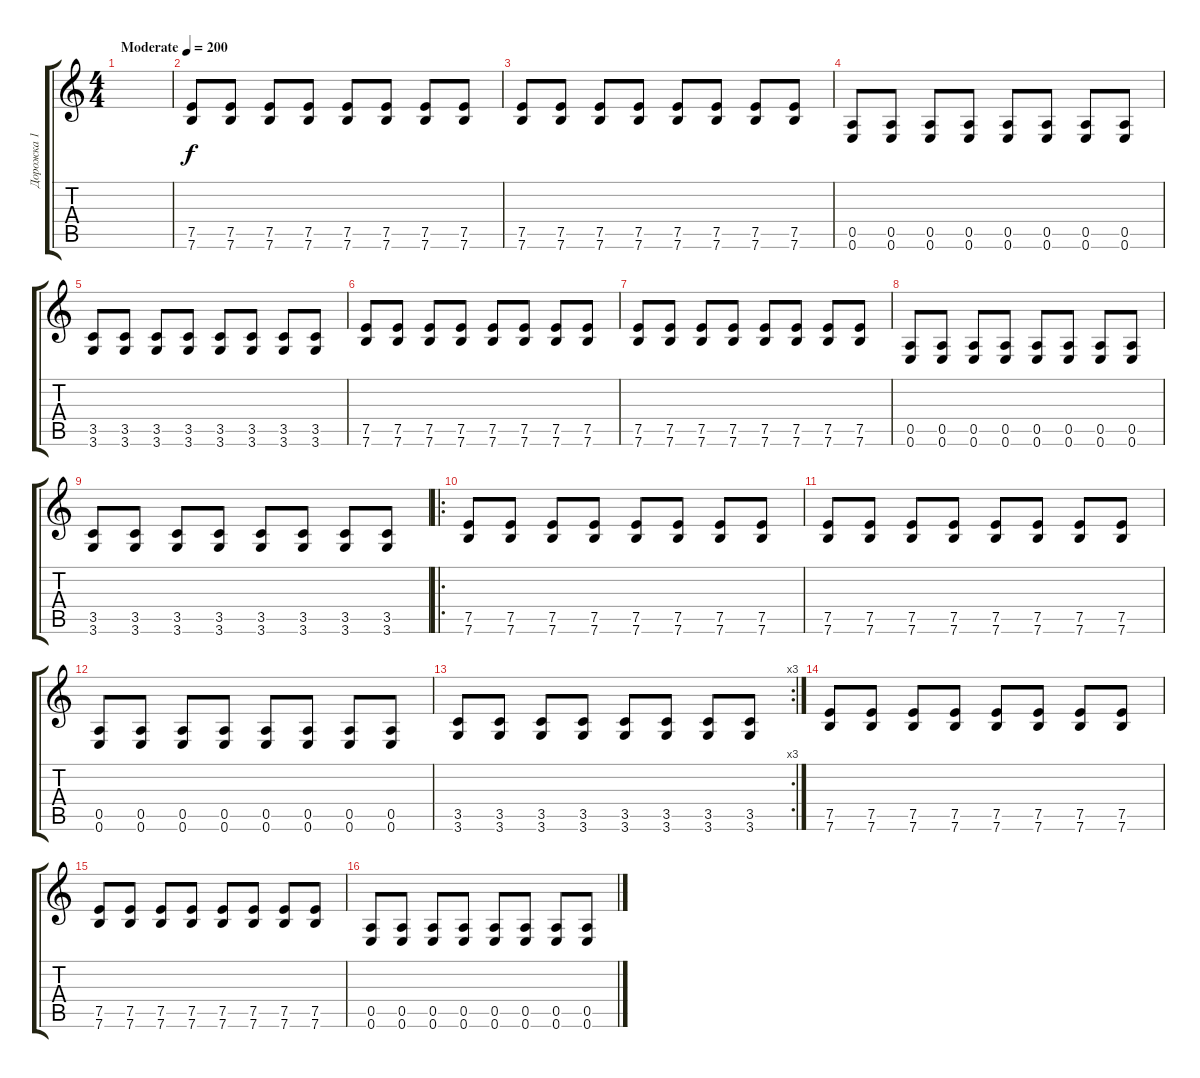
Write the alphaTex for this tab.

\track ("Дорожка 1" "Дорожка 1") {instrument distortionguitar}
\staff {score tabs}
\tuning (E4 B3 G3 D3 A2 E2) {hide}
\ts (4 4)
\tempo (200 "Moderate")
\clef g2
\ks c
|
(7.5 7.6).8 (7.5 7.6).8 (7.5 7.6).8 (7.5 7.6).8 (7.5 7.6).8 (7.5 7.6).8 (7.5 7.6).8 (7.5 7.6).8 |
(7.5 7.6).8 (7.5 7.6).8 (7.5 7.6).8 (7.5 7.6).8 (7.5 7.6).8 (7.5 7.6).8 (7.5 7.6).8 (7.5 7.6).8 |
(0.5 0.6).8 (0.5 0.6).8 (0.5 0.6).8 (0.5 0.6).8 (0.5 0.6).8 (0.5 0.6).8 (0.5 0.6).8 (0.5 0.6).8 |
(3.5 3.6).8 (3.5 3.6).8 (3.5 3.6).8 (3.5 3.6).8 (3.5 3.6).8 (3.5 3.6).8 (3.5 3.6).8 (3.5 3.6).8 |
(7.5 7.6).8 (7.5 7.6).8 (7.5 7.6).8 (7.5 7.6).8 (7.5 7.6).8 (7.5 7.6).8 (7.5 7.6).8 (7.5 7.6).8 |
(7.5 7.6).8 (7.5 7.6).8 (7.5 7.6).8 (7.5 7.6).8 (7.5 7.6).8 (7.5 7.6).8 (7.5 7.6).8 (7.5 7.6).8 |
(0.5 0.6).8 (0.5 0.6).8 (0.5 0.6).8 (0.5 0.6).8 (0.5 0.6).8 (0.5 0.6).8 (0.5 0.6).8 (0.5 0.6).8 |
(3.5 3.6).8 (3.5 3.6).8 (3.5 3.6).8 (3.5 3.6).8 (3.5 3.6).8 (3.5 3.6).8 (3.5 3.6).8 (3.5 3.6).8 |
\ro
(7.5 7.6).8 (7.5 7.6).8 (7.5 7.6).8 (7.5 7.6).8 (7.5 7.6).8 (7.5 7.6).8 (7.5 7.6).8 (7.5 7.6).8 |
(7.5 7.6).8 (7.5 7.6).8 (7.5 7.6).8 (7.5 7.6).8 (7.5 7.6).8 (7.5 7.6).8 (7.5 7.6).8 (7.5 7.6).8 |
(0.5 0.6).8 (0.5 0.6).8 (0.5 0.6).8 (0.5 0.6).8 (0.5 0.6).8 (0.5 0.6).8 (0.5 0.6).8 (0.5 0.6).8 |
\rc 3
(3.5 3.6).8 (3.5 3.6).8 (3.5 3.6).8 (3.5 3.6).8 (3.5 3.6).8 (3.5 3.6).8 (3.5 3.6).8 (3.5 3.6).8 |
(7.5 7.6).8 (7.5 7.6).8 (7.5 7.6).8 (7.5 7.6).8 (7.5 7.6).8 (7.5 7.6).8 (7.5 7.6).8 (7.5 7.6).8 |
(7.5 7.6).8 (7.5 7.6).8 (7.5 7.6).8 (7.5 7.6).8 (7.5 7.6).8 (7.5 7.6).8 (7.5 7.6).8 (7.5 7.6).8 |
(0.5 0.6).8 (0.5 0.6).8 (0.5 0.6).8 (0.5 0.6).8 (0.5 0.6).8 (0.5 0.6).8 (0.5 0.6).8 (0.5{sl} 0.6{sl}).8
